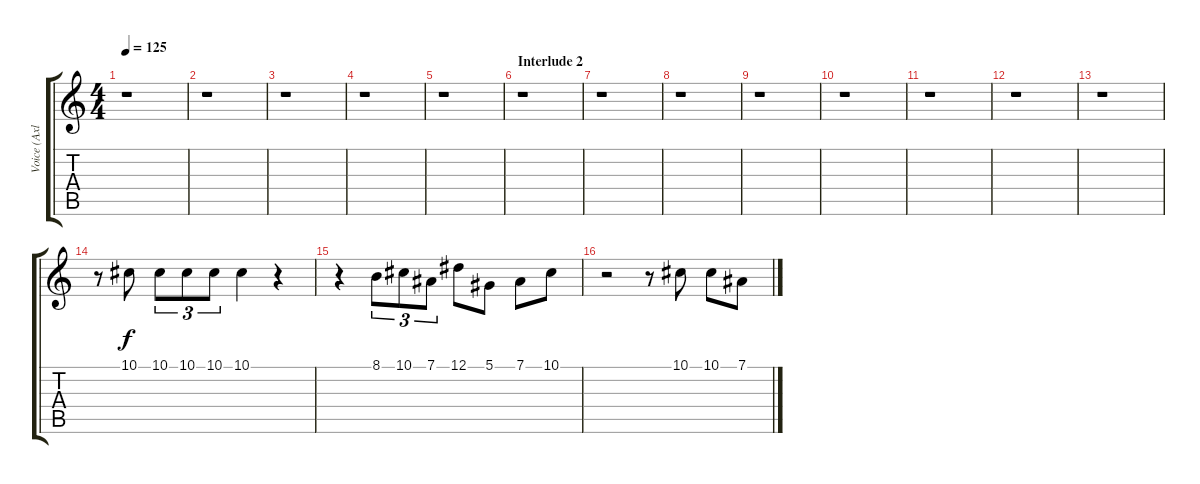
\track ("Voice (Axl)" "Voice (Axl") {instrument choiraahs}
\staff {score tabs}
\tuning (Eb4 Bb3 Gb3 Db3 Ab2 Eb2) {hide}
\ts (4 4)
\tempo 125
\clef g2
\ks c
r.1{dy f} |
r.1 |
r.1 |
r.1 |
r.1 |
\section ("" "Interlude 2")
r.1 |
r.1 |
r.1 |
r.1 |
r.1 |
r.1 |
r.1 |
r.1 |
r.8 10.1.8 10.1.8{tu (3 2)} 10.1.8{tu (3 2)} 10.1.8{tu (3 2)} 10.1.4 r.4 |
r.4 8.1.8{tu (3 2)} 10.1.8{tu (3 2)} 7.1.8{tu (3 2)} 12.1.8 5.1.8 7.1.8 10.1.8 |
r.2 r.8 10.1.8 10.1.8 7.1.8
